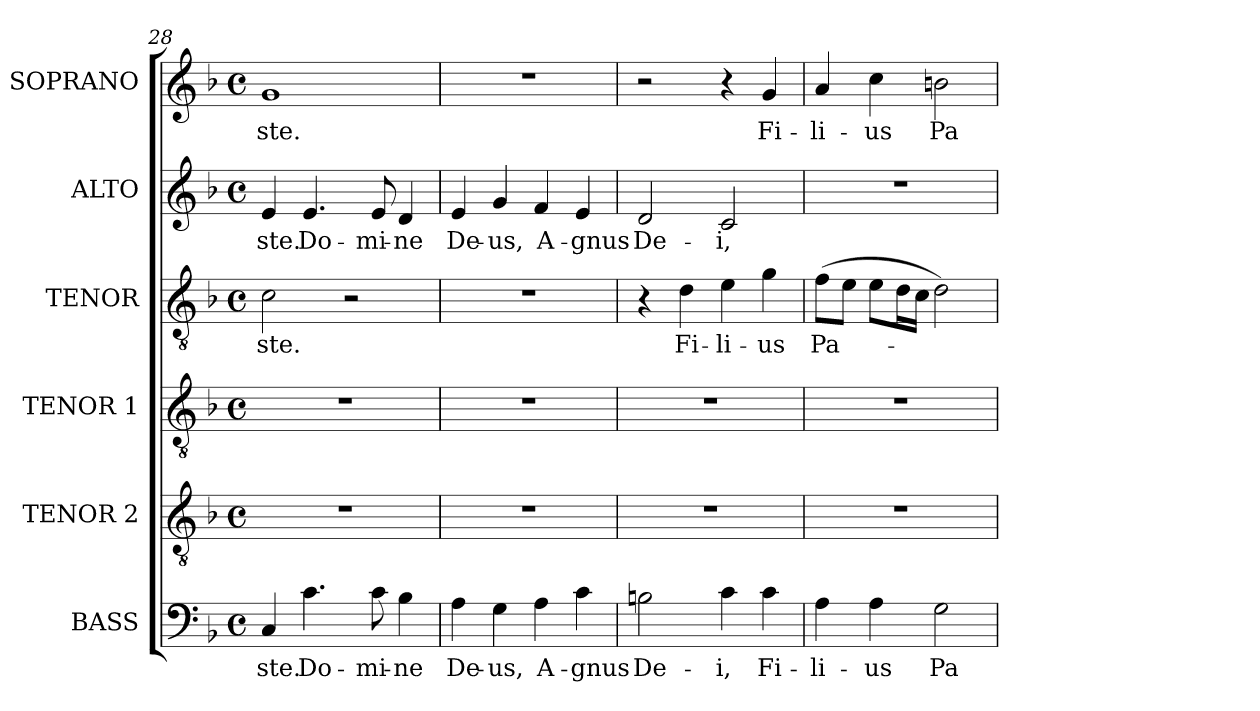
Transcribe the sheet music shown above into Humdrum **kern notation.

**kern	**text	**kern	**kern	**kern	**text	**kern	**text	**kern	**text
*part6	*part6	*part5	*part4	*part3	*part3	*part2	*part2	*part1	*part1
*staff6	*staff6	*staff5	*staff4	*staff3	*staff3	*staff2	*staff2	*staff1	*staff1
*I"BASS	*	*I"TENOR 2	*I"TENOR 1	*I"TENOR	*	*I"ALTO	*	*I"SOPRANO	*
*I'B.	*	*I'T2.	*I'T1.	*I'T.	*	*I'A.	*	*I'S.	*
!!LO:LB:g=z
*clefF4	*	*clefGv2	*clefGv2	*clefGv2	*	*clefG2	*	*clefG2	*
*	*	*ITrd7c12	*ITrd7c12	*ITrd7c12	*	*	*	*	*
*k[b-]	*	*k[b-]	*k[b-]	*k[b-]	*	*k[b-]	*	*k[b-]	*
*F:	*	*F:	*F:	*F:	*	*F:	*	*F:	*
*M4/4	*	*M4/4	*M4/4	*M4/4	*	*M4/4	*	*M4/4	*
*met(c)	*	*met(c)	*met(c)	*met(c)	*	*met(c)	*	*met(c)	*
=28	=28	=28	=28	=28	=28	=28	=28	=28	=28
!	!LO:LY:b:color=#000000	!	!	!	!	!	!	!	!
!	!	!	!	!	!LO:LY:b:color=#000000	!	!	!	!
!	!	!	!	!	!	!	!LO:LY:b:color=#000000	!	!
!	!	!	!	!	!	!	!	!	!LO:LY:b:color=#000000
4Ci/	-ste.	1r	1r	2Ci\	-ste.	4ei/	-ste.	1gi	-ste.
!	!LO:LY:b:color=#000000	!	!	!	!	!	!	!	!
!	!	!	!	!	!	!	!LO:LY:b:color=#000000	!	!
4.ci\	Do-	.	.	.	.	4.ei/	Do-	.	.
.	.	.	.	2r	.	.	.	.	.
!	!LO:LY:b:color=#000000	!	!	!	!	!	!	!	!
!	!	!	!	!	!	!	!LO:LY:b:color=#000000	!	!
8ci\	-mi-	.	.	.	.	8ei/	-mi-	.	.
!	!LO:LY:b:color=#000000	!	!	!	!	!	!	!	!
!	!	!	!	!	!	!	!LO:LY:b:color=#000000	!	!
4B-i\	-ne	.	.	.	.	4di/	-ne	.	.
=29	=29	=29	=29	=29	=29	=29	=29	=29	=29
!	!LO:LY:b:color=#000000	!	!	!	!	!	!	!	!
!	!	!	!	!	!	!	!LO:LY:b:color=#000000	!	!
4Ai\	De-	1r	1r	1r	.	4ei/	De-	1r	.
!	!LO:LY:b:color=#000000	!	!	!	!	!	!	!	!
!	!	!	!	!	!	!	!LO:LY:b:color=#000000	!	!
4Gi\	-us,	.	.	.	.	4gi/	-us,	.	.
!	!LO:LY:b:color=#000000	!	!	!	!	!	!	!	!
!	!	!	!	!	!	!	!LO:LY:b:color=#000000	!	!
4Ai\	A-	.	.	.	.	4fi/	A-	.	.
!	!LO:LY:b:color=#000000	!	!	!	!	!	!	!	!
!	!	!	!	!	!	!	!LO:LY:b:color=#000000	!	!
4ci\	-gnus	.	.	.	.	4ei/	-gnus	.	.
=30	=30	=30	=30	=30	=30	=30	=30	=30	=30
!	!LO:LY:b:color=#000000	!	!	!	!	!	!	!	!
!	!	!	!	!	!	!	!LO:LY:b:color=#000000	!	!
2Bni\	De-	1r	1r	4r	.	2di/	De-	2r	.
!	!	!	!	!	!LO:LY:b:color=#000000	!	!	!	!
.	.	.	.	4Di\	Fi-	.	.	.	.
!	!LO:LY:b:color=#000000	!	!	!	!	!	!	!	!
!	!	!	!	!	!LO:LY:b:color=#000000	!	!	!	!
!	!	!	!	!	!	!	!LO:LY:b:color=#000000	!	!
4ci\	-i,	.	.	4Ei\	-li-	2ci/	-i,	4r	.
!	!LO:LY:b:color=#000000	!	!	!	!	!	!	!	!
!	!	!	!	!	!LO:LY:b:color=#000000	!	!	!	!
!	!	!	!	!	!	!	!	!	!LO:LY:b:color=#000000
4ci\	Fi-	.	.	4Gi\	-us	.	.	4gi/	Fi-
=31	=31	=31	=31	=31	=31	=31	=31	=31	=31
!	!LO:LY:b:color=#000000	!	!	!	!	!	!	!	!
!	!	!	!	!	!LO:LY:b:color=#000000	!	!	!	!
!	!	!	!	!	!	!	!	!	!LO:LY:b:color=#000000
4Ai\	-li-	1r	1r	(8Fi\L	Pa-	1r	.	4ai/	-li-
.	.	.	.	8Ei\J	.	.	.	.	.
!	!LO:LY:b:color=#000000	!	!	!	!	!	!	!	!
!	!	!	!	!	!	!	!	!	!LO:LY:b:color=#000000
4Ai\	-us	.	.	8Ei\L	.	.	.	4cci\	-us
.	.	.	.	16Di\L	.	.	.	.	.
.	.	.	.	16Ci\JJ	.	.	.	.	.
!	!LO:LY:b:color=#000000	!	!	!	!	!	!	!	!
!	!	!	!	!	!	!	!	!	!LO:LY:b:color=#000000
2Gi\	Pa-	.	.	2Di\)	.	.	.	2bni\	Pa-
=	=	=	=	=	=	=	=	=	=
*-	*-	*-	*-	*-	*-	*-	*-	*-	*-
